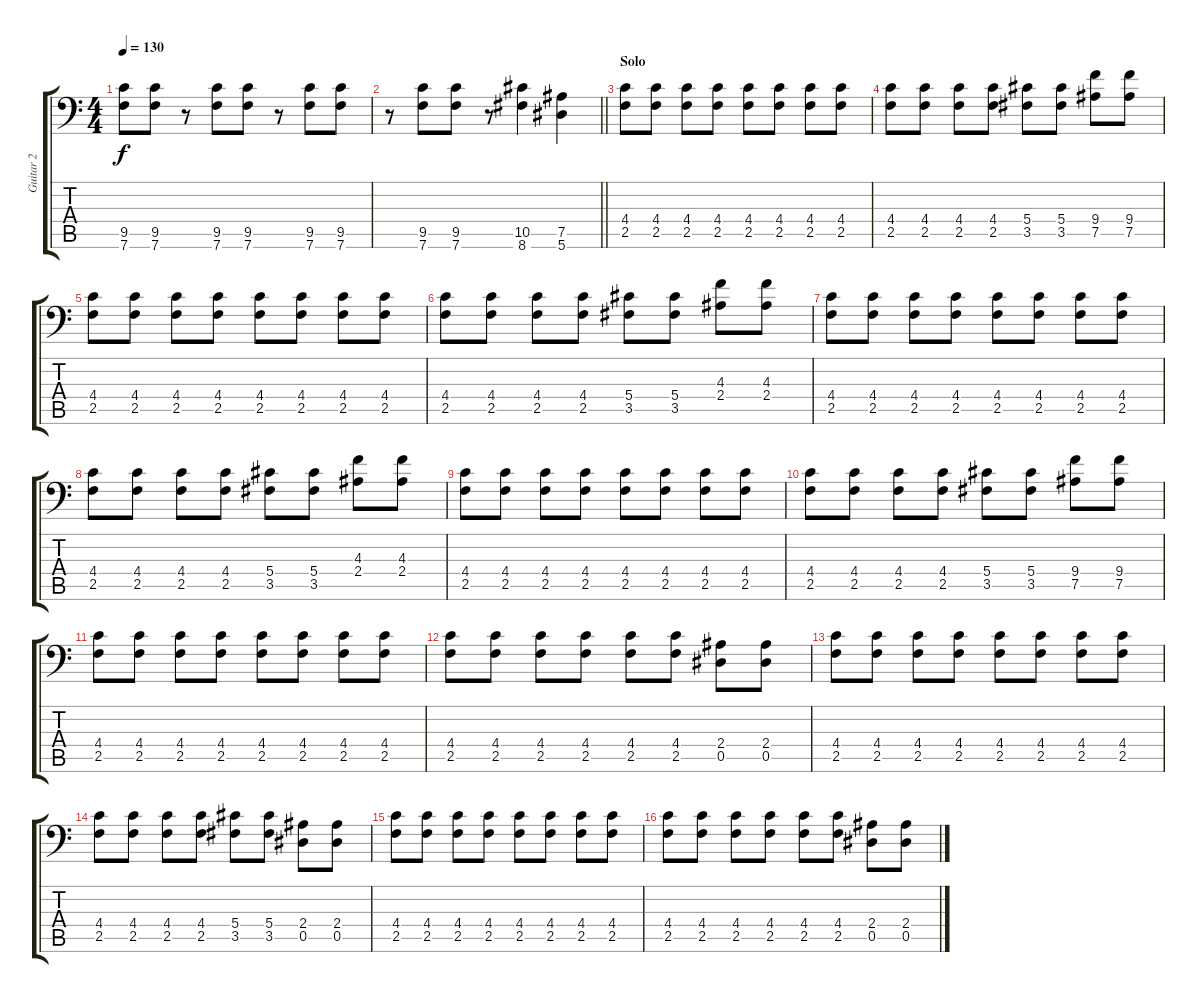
\track ("Guitar 2" "Guitar 2") {instrument distortionguitar}
\staff {score tabs}
\tuning (Bb3 F3 Db3 Ab2 Eb2 Bb1) {hide}
\ts (4 4)
\tempo 130
\clef f4
\ks c
(9.5 7.6).8{dy f} (9.5 7.6).8 r.8 (9.5 7.6).8{beam merge} (9.5 7.6).8 r.8 (9.5 7.6).8 (9.5 7.6).8 |
\barLineRight lightlight
r.8 (9.5 7.6).8{beam merge} (9.5 7.6).8 r.8 (10.5 8.6).4 (7.5 5.6).4 |
\section ("" "Solo")
(4.4 2.5).8{volume 12 balance 8} (4.4 2.5).8 (4.4 2.5).8 (4.4 2.5).8 (4.4 2.5).8 (4.4 2.5).8 (4.4 2.5).8 (4.4 2.5).8 |
(4.4 2.5).8 (4.4 2.5).8 (4.4 2.5).8 (4.4 2.5).8 (5.4 3.5).8 (5.4 3.5).8 (9.4 7.5).8 (9.4 7.5).8 |
(4.4 2.5).8 (4.4 2.5).8 (4.4 2.5).8 (4.4 2.5).8 (4.4 2.5).8 (4.4 2.5).8 (4.4 2.5).8 (4.4 2.5).8 |
(4.4 2.5).8 (4.4 2.5).8 (4.4 2.5).8 (4.4 2.5).8 (5.4 3.5).8 (5.4 3.5).8 (4.3 2.4).8 (4.3 2.4).8 |
(4.4 2.5).8 (4.4 2.5).8 (4.4 2.5).8 (4.4 2.5).8 (4.4 2.5).8 (4.4 2.5).8 (4.4 2.5).8 (4.4 2.5).8 |
(4.4 2.5).8 (4.4 2.5).8 (4.4 2.5).8 (4.4 2.5).8 (5.4 3.5).8 (5.4 3.5).8 (4.3 2.4).8 (4.3 2.4).8 |
(4.4 2.5).8 (4.4 2.5).8 (4.4 2.5).8 (4.4 2.5).8 (4.4 2.5).8 (4.4 2.5).8 (4.4 2.5).8 (4.4 2.5).8 |
(4.4 2.5).8 (4.4 2.5).8 (4.4 2.5).8 (4.4 2.5).8 (5.4 3.5).8 (5.4 3.5).8 (9.4 7.5).8 (9.4 7.5).8 |
(4.4 2.5).8 (4.4 2.5).8 (4.4 2.5).8 (4.4 2.5).8 (4.4 2.5).8 (4.4 2.5).8 (4.4 2.5).8 (4.4 2.5).8 |
(4.4 2.5).8 (4.4 2.5).8 (4.4 2.5).8 (4.4 2.5).8 (4.4 2.5).8 (4.4 2.5).8 (2.4 0.5).8 (2.4 0.5).8 |
(4.4 2.5).8 (4.4 2.5).8 (4.4 2.5).8 (4.4 2.5).8 (4.4 2.5).8 (4.4 2.5).8 (4.4 2.5).8 (4.4 2.5).8 |
(4.4 2.5).8 (4.4 2.5).8 (4.4 2.5).8 (4.4 2.5).8 (5.4 3.5).8 (5.4 3.5).8 (2.4 0.5).8 (2.4 0.5).8 |
(4.4 2.5).8 (4.4 2.5).8 (4.4 2.5).8 (4.4 2.5).8 (4.4 2.5).8 (4.4 2.5).8 (4.4 2.5).8 (4.4 2.5).8 |
(4.4 2.5).8 (4.4 2.5).8 (4.4 2.5).8 (4.4 2.5).8 (4.4 2.5).8 (4.4 2.5).8 (2.4 0.5).8 (2.4 0.5).8
